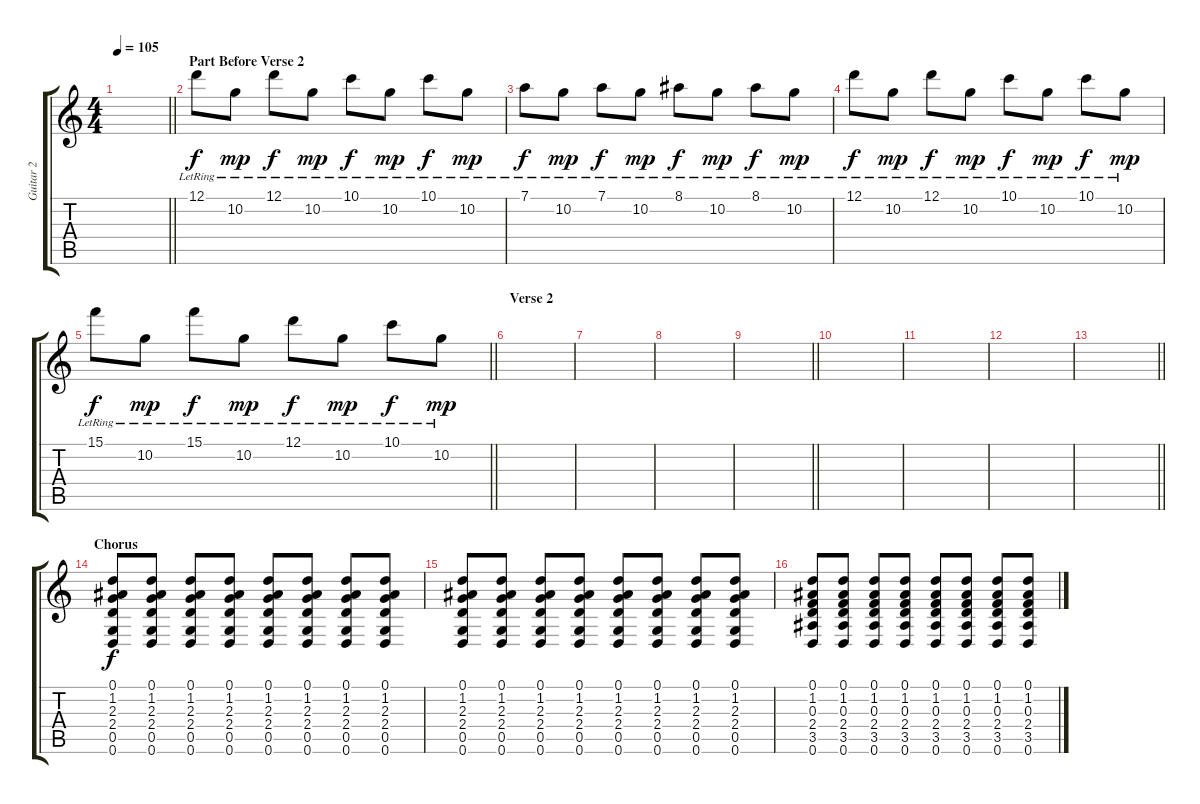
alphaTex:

\track ("Guitar 2" "Guitar 2") {instrument acousticguitarsteel}
\staff {score tabs}
\tuning (D4 A3 F3 C3 G2 D2) {hide}
\ts (4 4)
\tempo 105
\clef g2
\barLineRight lightlight
\ks c
|
\section ("" "Part Before Verse 2")
12.1{lr}.8{dy f} 10.2{lr}.8{dy mp} 12.1{lr}.8{dy f} 10.2{lr}.8{dy mp} 10.1{lr}.8{dy f} 10.2{lr}.8{dy mp} 10.1{lr}.8{dy f} 10.2{lr}.8{dy mp} |
7.1{lr}.8{dy f} 10.2{lr}.8{dy mp} 7.1{lr}.8{dy f} 10.2{lr}.8{dy mp} 8.1{lr}.8{dy f} 10.2{lr}.8{dy mp} 8.1{lr}.8{dy f} 10.2{lr}.8{dy mp} |
12.1{lr}.8{dy f} 10.2{lr}.8{dy mp} 12.1{lr}.8{dy f} 10.2{lr}.8{dy mp} 10.1{lr}.8{dy f} 10.2{lr}.8{dy mp} 10.1{lr}.8{dy f} 10.2{lr}.8{dy mp} |
\barLineRight lightlight
15.1{lr}.8{dy f} 10.2{lr}.8{dy mp} 15.1{lr}.8{dy f} 10.2{lr}.8{dy mp} 12.1{lr}.8{dy f} 10.2{lr}.8{dy mp} 10.1{lr}.8{dy f} 10.2{lr}.8{dy mp} |
\section ("" "Verse 2")
|
|
|
\barLineRight lightlight
|
|
|
|
\barLineRight lightlight
|
\section ("" "Chorus")
(0.1 1.2 2.3 2.4 0.5 0.6).8{dy f} (0.1 1.2 2.3 2.4 0.5 0.6).8 (0.1 1.2 2.3 2.4 0.5 0.6).8 (0.1 1.2 2.3 2.4 0.5 0.6).8 (0.1 1.2 2.3 2.4 0.5 0.6).8 (0.1 1.2 2.3 2.4 0.5 0.6).8 (0.1 1.2 2.3 2.4 0.5 0.6).8 (0.1 1.2 2.3 2.4 0.5 0.6).8 |
(0.1 1.2 2.3 2.4 0.5 0.6).8 (0.1 1.2 2.3 2.4 0.5 0.6).8 (0.1 1.2 2.3 2.4 0.5 0.6).8 (0.1 1.2 2.3 2.4 0.5 0.6).8 (0.1 1.2 2.3 2.4 0.5 0.6).8 (0.1 1.2 2.3 2.4 0.5 0.6).8 (0.1 1.2 2.3 2.4 0.5 0.6).8 (0.1 1.2 2.3 2.4 0.5 0.6).8 |
(0.1 1.2 0.3 2.4 3.5 0.6).8 (0.1 1.2 0.3 2.4 3.5 0.6).8 (0.1 1.2 0.3 2.4 3.5 0.6).8 (0.1 1.2 0.3 2.4 3.5 0.6).8 (0.1 1.2 0.3 2.4 3.5 0.6).8 (0.1 1.2 0.3 2.4 3.5 0.6).8 (0.1 1.2 0.3 2.4 3.5 0.6).8 (0.1 1.2 0.3 2.4 3.5 0.6).8
